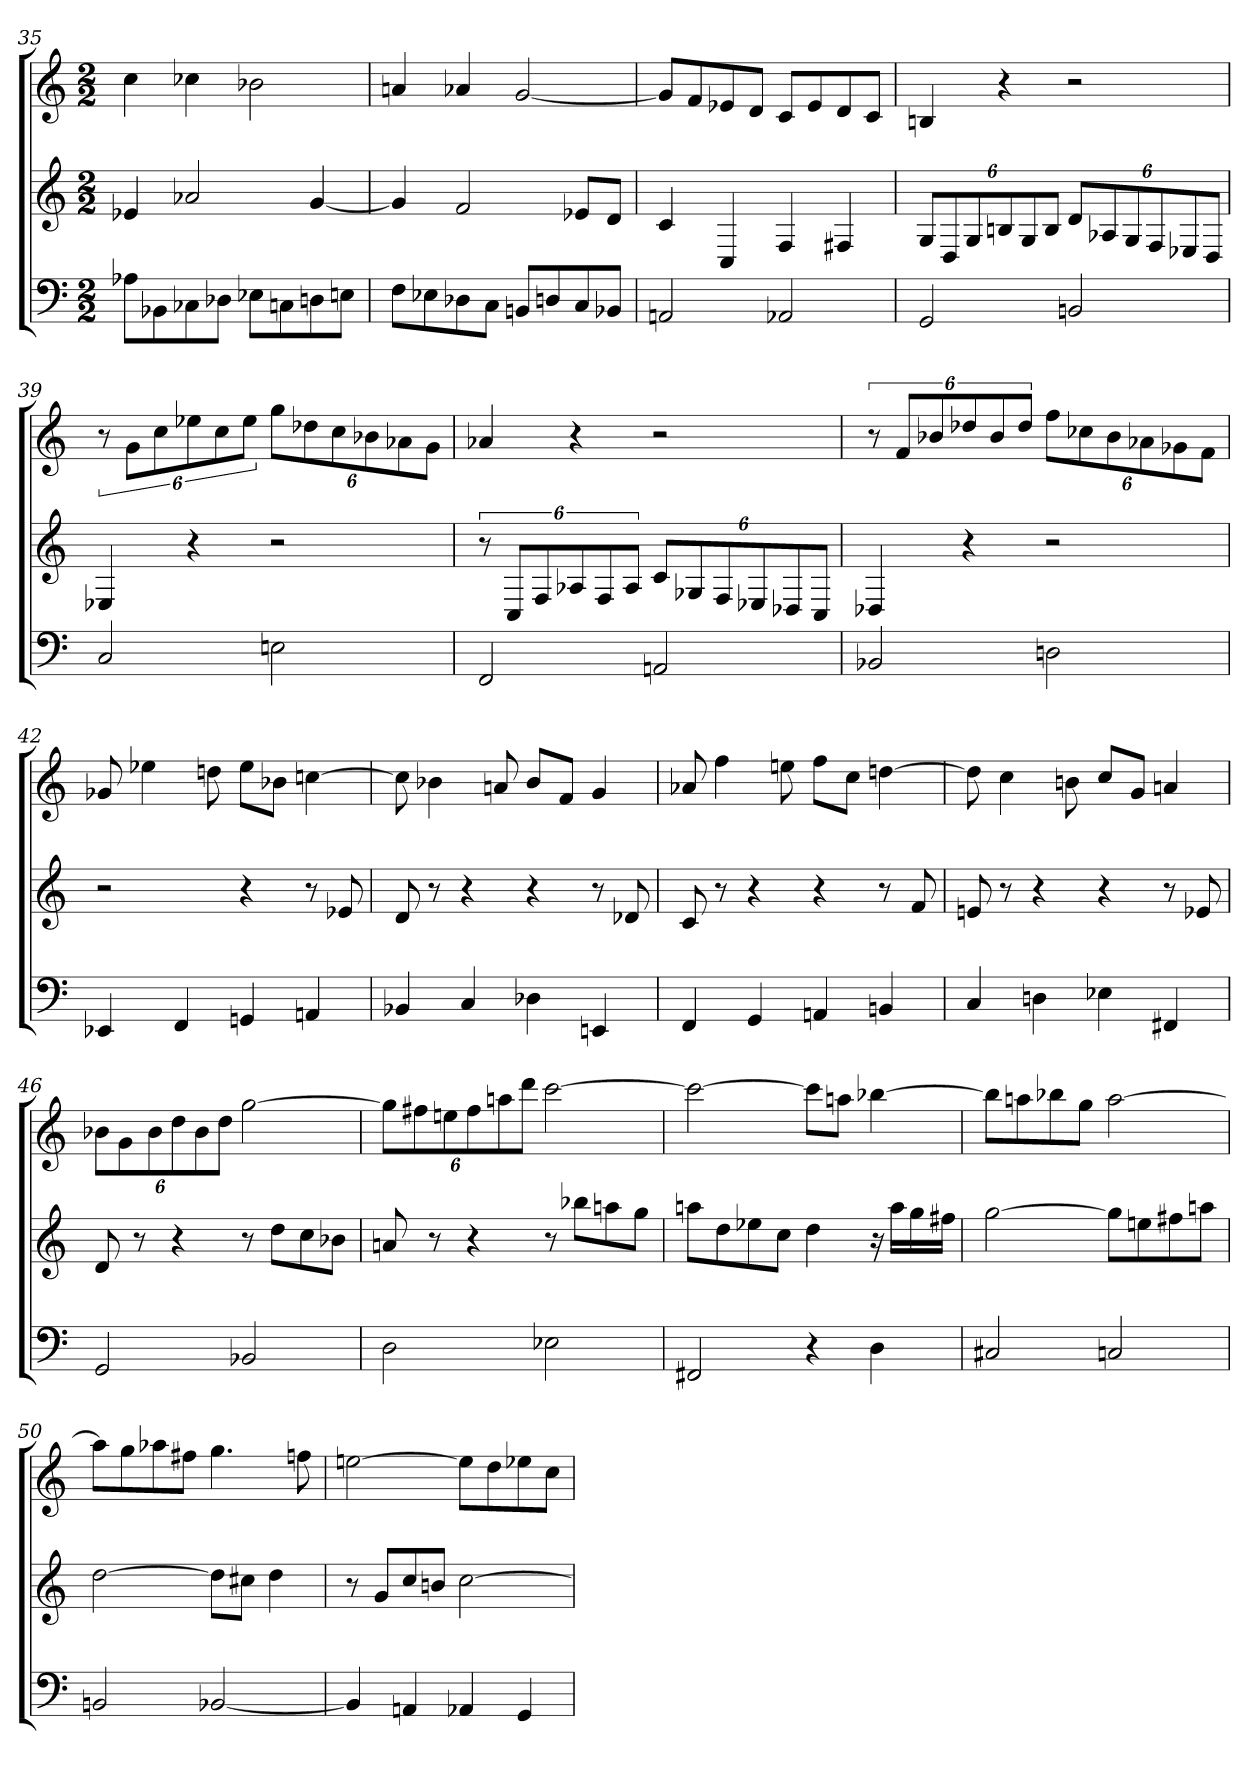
**kern	**kern	**kern
*part3	*part2	*part1
*staff3	*staff2	*staff1
*M2/2	*M2/2	*M2/2
=35	=35	=35
8A-XL	4e-X	4cc
8BB-X	.	.
8C-X	2a-X	4cc-X
8D-XJ	.	.
8E-XL	.	2b-X
8Cn	.	.
8Dn	[4g	.
8EnJ	.	.
=36	=36	=36
8FL	4g]	4an
8E-X	.	.
8D-X	2f	4a-X
8CJ	.	.
8BBnL	.	[2g
8Dn	.	.
8C	8e-XL	.
8BB-XJ	8dJ	.
=37	=37	=37
2AAn	4c	8gL]
.	.	8f
.	4C	8e-X
.	.	8dJ
2AA-X	4F	8cL
.	.	8e-
.	4F#X	8d
.	.	8cJ
=38	=38	=38
2GG	12GL	4Bn
.	12D	.
.	12G	.
.	12Bn	4r
.	12G	.
.	12BJ	.
2BBn	12dL	2r
.	12A-X	.
.	12G	.
.	12F	.
.	12E-X	.
.	12DJ	.
=39	=39	=39
2C	4E-X	12r
.	.	12gL
.	.	12cc
.	4r	12ee-X
.	.	12cc
.	.	12ee-J
2En	2r	12ggL
.	.	12dd-X
.	.	12cc
.	.	12b-X
.	.	12a-X
.	.	12gJ
=40	=40	=40
2FF	12r	4a-X
.	12CL	.
.	12F	.
.	12A-X	4r
.	12F	.
.	12A-J	.
2AAn	12cL	2r
.	12G-X	.
.	12F	.
.	12E-X	.
.	12D-X	.
.	12CJ	.
=41	=41	=41
2BB-X	4D-X	12r
.	.	12fL
.	.	12b-X
.	4r	12dd-X
.	.	12b-
.	.	12dd-J
2Dn	2r	12ffL
.	.	12cc-X
.	.	12b-
.	.	12a-X
.	.	12g-X
.	.	12fJ
=42	=42	=42
4EE-X	2r	8g-X
.	.	4ee-X
4FF	.	.
.	.	8ddn
4GGn	4r	8ee-L
.	.	8b-XJ
4AAn	8r	[4ccn
.	8e-X	.
=43	=43	=43
4BB-X	8d	8cc]
.	8r	4b-X
4C	4r	.
.	.	8an
4D-X	4r	8b-L
.	.	8fJ
4EEn	8r	4g
.	8d-X	.
=44	=44	=44
4FF	8c	8a-X
.	8r	4ff
4GG	4r	.
.	.	8een
4AAn	4r	8ffL
.	.	8ccJ
4BBn	8r	[4ddn
.	8f	.
=45	=45	=45
4C	8en	8dd]
.	8r	4cc
4Dn	4r	.
.	.	8bn
4E-X	4r	8ccL
.	.	8gJ
4FF#X	8r	4an
.	8e-X	.
=46	=46	=46
2GG	8d	12b-XL
.	.	12g
.	8r	.
.	.	12b-
.	4r	12dd
.	.	12b-
.	.	12ddJ
2BB-X	8r	[2gg
.	8ddL	.
.	8cc	.
.	8b-XJ	.
=47	=47	=47
2D	8an	12ggL]
.	.	12ff#X
.	8r	.
.	.	12een
.	4r	12ff#
.	.	12aan
.	.	12dddJ
2E-X	8r	[2ccc
.	8bb-XL	.
.	8aan	.
.	8ggJ	.
=48	=48	=48
2FF#X	8aanL	2ccc_
.	8dd	.
.	8ee-X	.
.	8ccJ	.
4r	4dd	8cccL]
.	.	8aanJ
4D	16r	[4bb-X
.	16aaLL	.
.	16gg	.
.	16ff#XJJ	.
=49	=49	=49
2C#X	[2gg	8bb-L]
.	.	8aan
.	.	8bb-X
.	.	8ggJ
2Cn	8ggL]	[2aa
.	8een	.
.	8ff#X	.
.	8aanJ	.
=50	=50	=50
2BBn	[2dd	8aaL]
.	.	8gg
.	.	8aa-X
.	.	8ff#XJ
[2BB-X	8ddL]	4.gg
.	8cc#XJ	.
.	4dd	.
.	.	8ffn
=51	=51	=51
4BB-]	8r	[2een
.	8gL	.
4AAn	8cc	.
.	8bnJ	.
4AA-X	[2cc	8eeL]
.	.	8dd
4GG	.	8ee-X
.	.	8ccJ
=	=	=
*-	*-	*-
